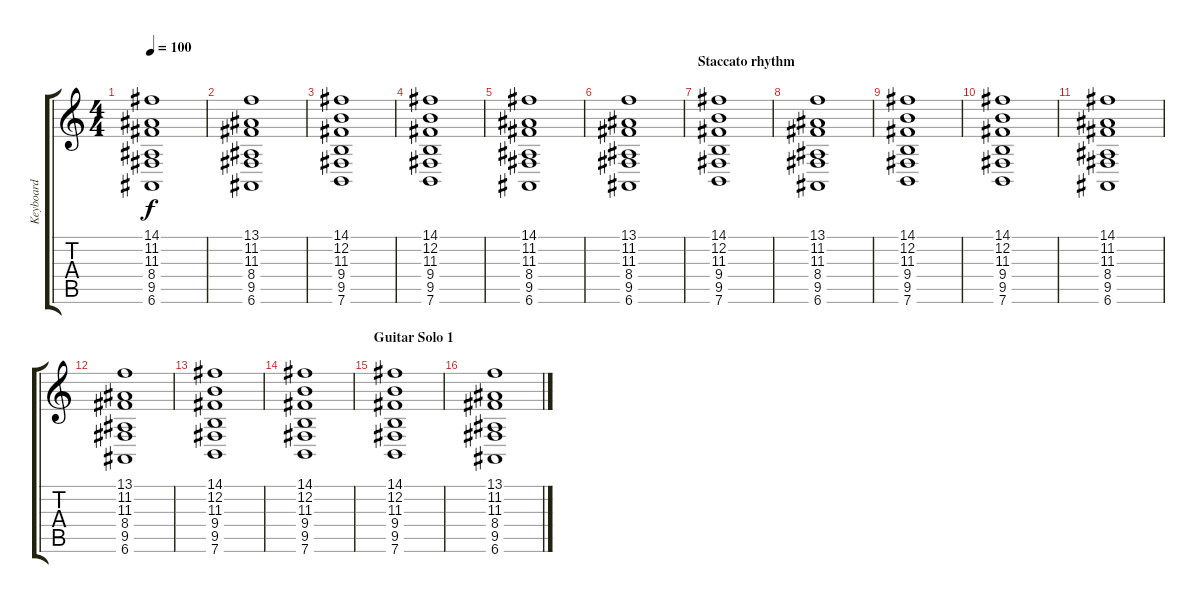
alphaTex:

\track ("Keyboard" "Keyboard") {instrument synthstrings1}
\staff {score tabs}
\tuning (E4 B3 G3 D3 A2 E2) {hide}
\ts (4 4)
\tempo 100
\clef g2
\ks c
(14.1 11.2 11.3 8.4 9.5 6.6).1{dy f} |
(13.1 11.2 11.3 8.4 9.5 6.6).1 |
(14.1 12.2 11.3 9.4 9.5 7.6).1 |
(14.1 12.2 11.3 9.4 9.5 7.6).1 |
(14.1 11.2 11.3 8.4 9.5 6.6).1 |
(13.1 11.2 11.3 8.4 9.5 6.6).1 |
\section ("" "Staccato rhythm")
(14.1 12.2 11.3 9.4 9.5 7.6).1 |
(13.1 11.2 11.3 8.4 9.5 6.6).1 |
(14.1 12.2 11.3 9.4 9.5 7.6).1 |
(14.1 12.2 11.3 9.4 9.5 7.6).1 |
(14.1 11.2 11.3 8.4 9.5 6.6).1 |
(13.1 11.2 11.3 8.4 9.5 6.6).1 |
(14.1 12.2 11.3 9.4 9.5 7.6).1 |
(14.1 12.2 11.3 9.4 9.5 7.6).1 |
\section ("" "Guitar Solo 1")
(14.1 12.2 11.3 9.4 9.5 7.6).1 |
(13.1 11.2 11.3 8.4 9.5 6.6).1
